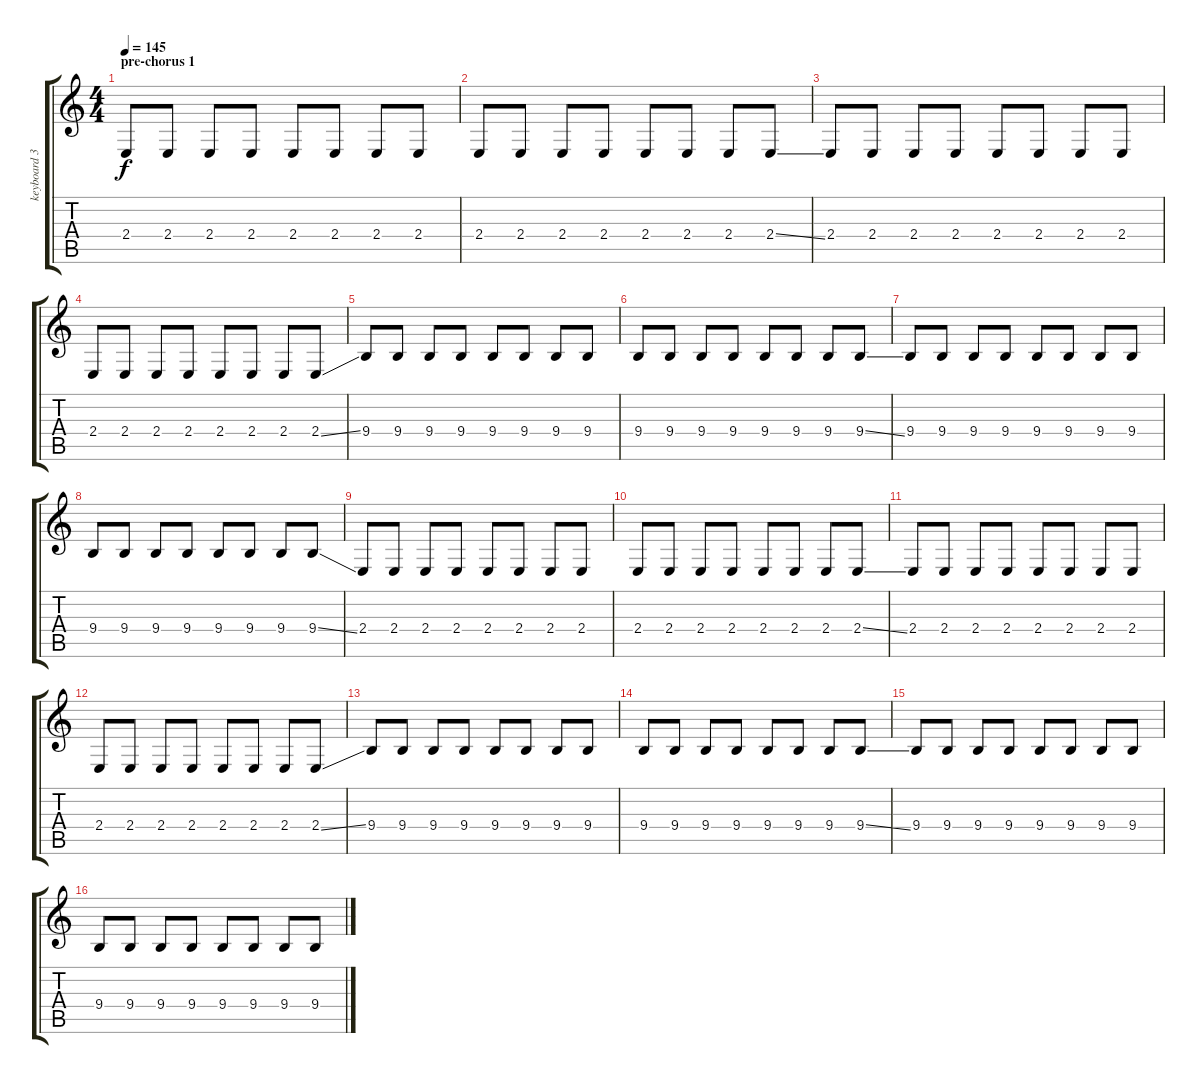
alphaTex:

\track ("keyboard 3" "keyboard 3") {instrument pad3polysynth}
\staff {score tabs}
\tuning (E4 B3 G3 D3 A2 E2) {hide}
\ts (4 4)
\section ("" "pre-chorus 1")
\tempo 145
\clef g2
\ks c
2.4.8{dy f} 2.4.8 2.4.8 2.4.8 2.4.8 2.4.8 2.4.8 2.4.8 |
2.4.8 2.4.8 2.4.8 2.4.8 2.4.8 2.4.8 2.4.8 2.4{ss}.8 |
2.4.8 2.4.8 2.4.8 2.4.8 2.4.8 2.4.8 2.4.8 2.4.8 |
2.4.8 2.4.8 2.4.8 2.4.8 2.4.8 2.4.8 2.4.8 2.4{ss}.8 |
9.4.8 9.4.8 9.4.8 9.4.8 9.4.8 9.4.8 9.4.8 9.4.8 |
9.4.8 9.4.8 9.4.8 9.4.8 9.4.8 9.4.8 9.4.8 9.4{ss}.8 |
9.4.8 9.4.8 9.4.8 9.4.8 9.4.8 9.4.8 9.4.8 9.4.8 |
9.4.8 9.4.8 9.4.8 9.4.8 9.4.8 9.4.8 9.4.8 9.4{ss}.8 |
2.4.8 2.4.8 2.4.8 2.4.8 2.4.8 2.4.8 2.4.8 2.4.8 |
2.4.8 2.4.8 2.4.8 2.4.8 2.4.8 2.4.8 2.4.8 2.4{ss}.8 |
2.4.8 2.4.8 2.4.8 2.4.8 2.4.8 2.4.8 2.4.8 2.4.8 |
2.4.8 2.4.8 2.4.8 2.4.8 2.4.8 2.4.8 2.4.8 2.4{ss}.8 |
9.4.8 9.4.8 9.4.8 9.4.8 9.4.8 9.4.8 9.4.8 9.4.8 |
9.4.8 9.4.8 9.4.8 9.4.8 9.4.8 9.4.8 9.4.8 9.4{ss}.8 |
9.4.8 9.4.8 9.4.8 9.4.8 9.4.8 9.4.8 9.4.8 9.4.8 |
9.4.8 9.4.8 9.4.8 9.4.8 9.4.8 9.4.8 9.4.8 9.4{ss}.8
